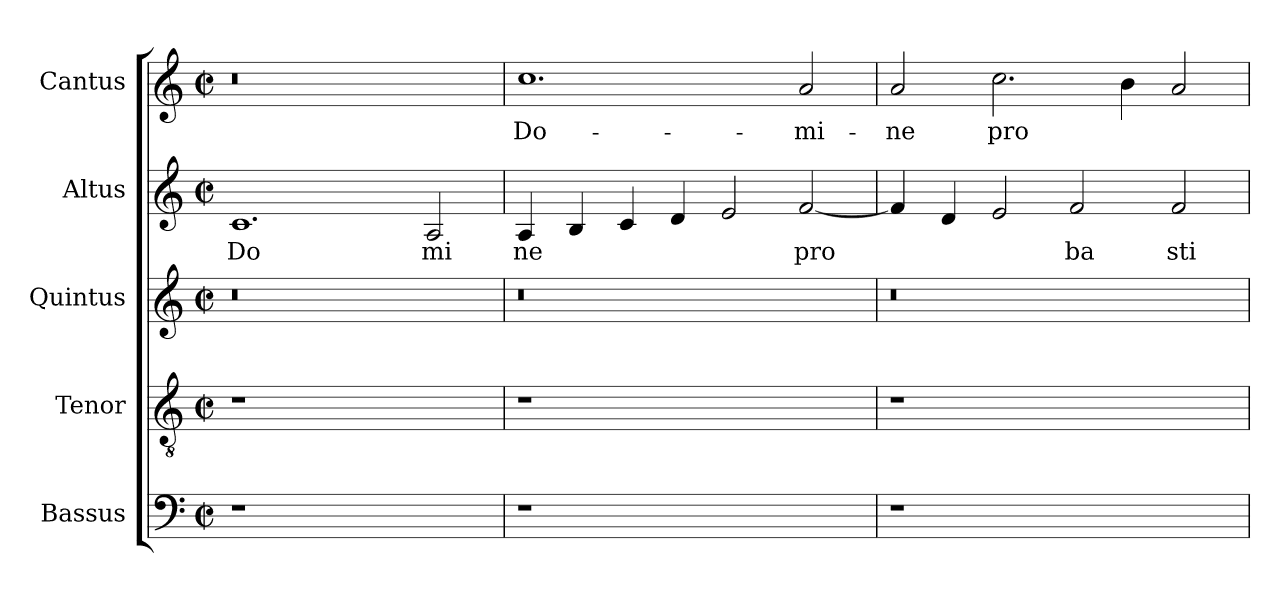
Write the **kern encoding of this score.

**kern	**kern	**kern	**kern	**text	**kern	**text
*part5	*part4	*part3	*part2	*part2	*part1	*part1
*staff5	*staff4	*staff3	*staff2	*staff2	*staff1	*staff1
*I"Bassus	*I"Tenor	*I"Quintus	*I"Altus	*	*I"Cantus	*
!!LO:PB:g=z
*stria5	*stria5	*stria5	*stria5	*	*stria5	*
*clefF4	*clefGv2	*clefG2	*clefG2	*	*clefG2	*
*k[]	*k[]	*k[]	*k[]	*	*k[]	*
*C:	*C:	*C:	*C:	*	*C:	*
*M2/2	*M2/2	*M2/2	*M2/2	*	*M2/2	*
*met(c|)	*met(c|)	*met(c|)	*met(c|)	*	*met(c|)	*
=1	=1	=1	=1	=1	=1	=1
!	!	!	!	!LO:LY:b:cj	!	!
1r	1r	0r	1.c	Do	0r	.
1ryy	1ryy	.	.	.	.	.
!	!	!	!	!LO:LY:b:cj	!	!
.	.	.	2A/	mi	.	.
=2	=2	=2	=2	=2	=2	=2
!	!	!	!	!LO:LY:b:cj	!	!LO:LY:b:cj
1r	1r	0r	4A/	ne	1.cc	Do-
!	!	!	!	!LO:LY:b:cj	!	!
.	.	.	4B/	.	.	.
!	!	!	!	!LO:LY:b:cj	!	!
.	.	.	4c/	.	.	.
!	!	!	!	!LO:LY:b:cj	!	!
.	.	.	4d/	.	.	.
!	!	!	!	!LO:LY:b:cj	!	!
1ryy	1ryy	.	2e/	.	.	.
!	!	!	!	!LO:LY:b:cj	!	!LO:LY:b:cj
.	.	.	[<2f/	pro	2a/	-mi-
=3	=3	=3	=3	=3	=3	=3
!	!	!	!	!LO:LY:b:cj	!	!LO:LY:b:cj
1r	1r	0r	4f/]	.	2a/	-ne
!	!	!	!	!LO:LY:b:cj	!	!
.	.	.	4d/	.	.	.
!	!	!	!	!LO:LY:b:cj	!	!LO:LY:b:cj
.	.	.	2e/	.	2.cc\	pro-
!	!	!	!	!LO:LY:b:cj	!	!
1ryy	1ryy	.	2f/	ba	.	.
!	!	!	!	!	!	!LO:LY:b:cj
.	.	.	.	.	4b\	--
!	!	!	!	!LO:LY:b:cj	!	!LO:LY:b:cj
.	.	.	2f/	sti	2a/	--
=	=	=	=	=	=	=
*-	*-	*-	*-	*-	*-	*-
